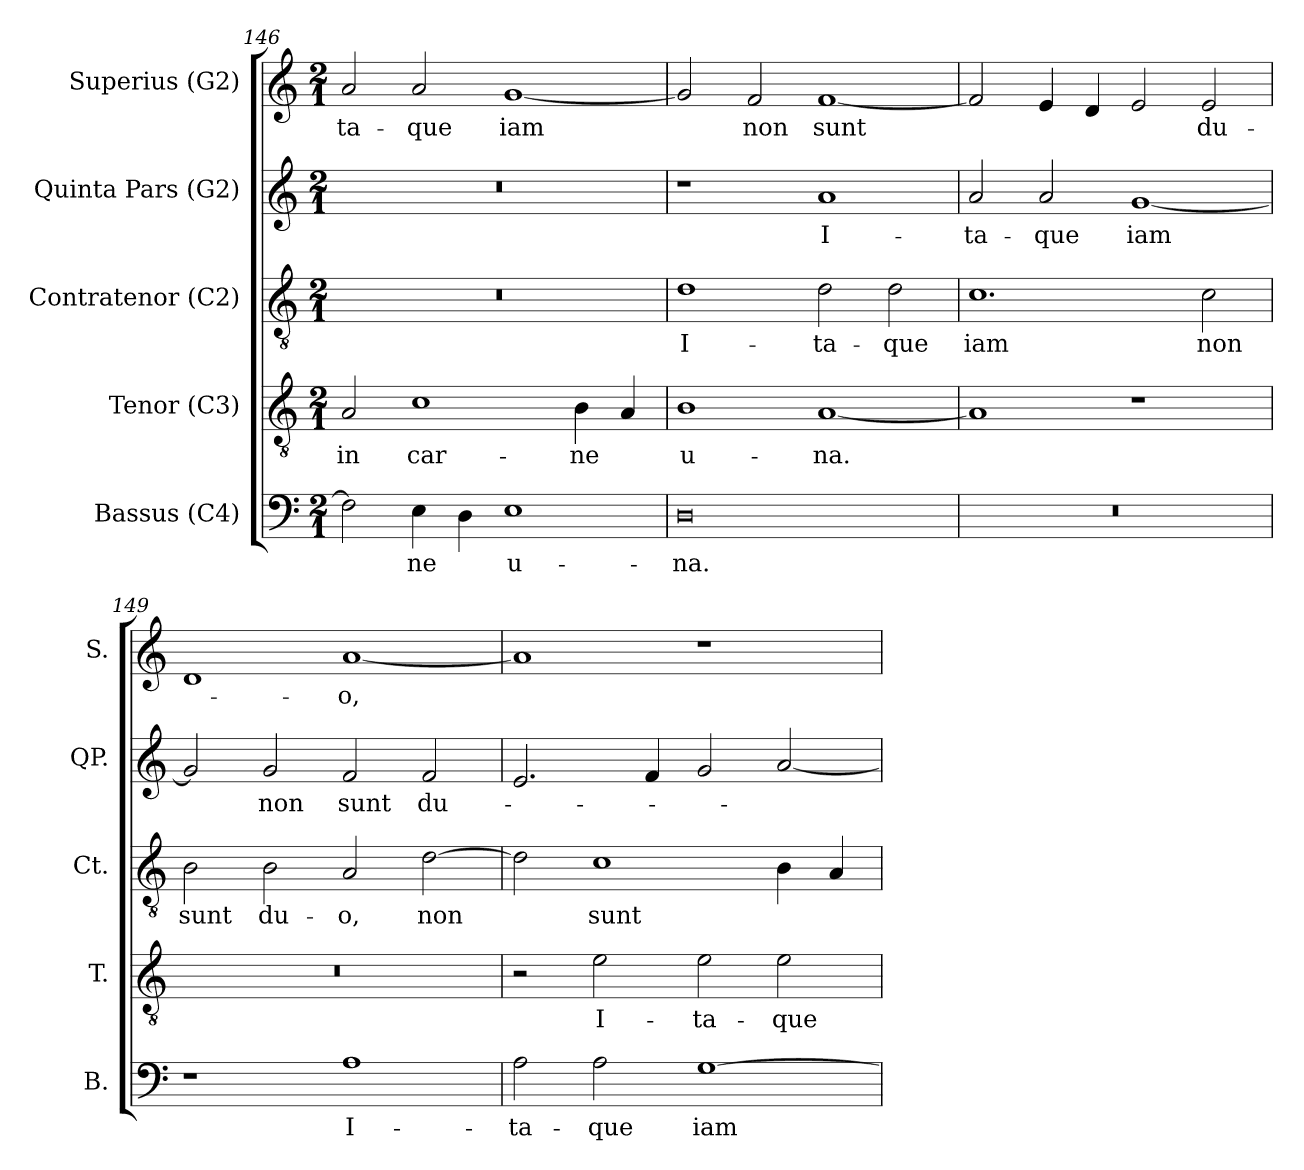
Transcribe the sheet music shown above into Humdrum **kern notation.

**kern	**text	**kern	**text	**kern	**text	**kern	**text	**kern	**text
*part5	*part5	*part4	*part4	*part3	*part3	*part2	*part2	*part1	*part1
*staff5	*staff5	*staff4	*staff4	*staff3	*staff3	*staff2	*staff2	*staff1	*staff1
*I"Bassus (C4)	*	*I"Tenor (C3)	*	*I"Contratenor (C2)	*	*I"Quinta Pars (G2)	*	*I"Superius (G2)	*
*I'B.	*	*I'T.	*	*I'Ct.	*	*I'QP.	*	*I'S.	*
*clefF4	*	*clefGv2	*	*clefGv2	*	*clefG2	*	*clefG2	*
*	*	*ITrd7c12	*	*ITrd7c12	*	*ITrd7c12	*	*	*
*k[]	*	*k[]	*	*k[]	*	*k[]	*	*k[]	*
*C:	*	*C:	*	*C:	*	*C:	*	*C:	*
*M2/1	*	*M2/1	*	*M2/1	*	*M2/1	*	*M2/1	*
=146	=146	=146	=146	=146	=146	=146	=146	=146	=146
!	!	!	!LO:LY:b:color=#000000	!LO:N:vis=1	!	!LO:N:vis=1	!	!	!
!	!	!	!	!	!	!	!	!	!LO:LY:b:color=#000000
2Fi\]	.	2AAi/	in	0r	.	0r	.	2ai/	-ta-
!	!LO:LY:b:color=#000000	!	!	!	!	!	!	!	!
!	!	!	!LO:LY:b:color=#000000	!	!	!	!	!	!
!	!	!	!	!	!	!	!	!	!LO:LY:b:color=#000000
4Ei\	-ne	1Ci	car-	.	.	.	.	2ai/	-que
4Di\	.	.	.	.	.	.	.	.	.
!	!LO:LY:b:color=#000000	!	!	!	!	!	!	!	!
!	!	!	!	!	!	!	!	!	!LO:LY:b:color=#000000
1Ei	u-	.	.	.	.	.	.	[1gi	iam
!	!	!	!LO:LY:b:color=#000000	!	!	!	!	!	!
.	.	4BBi\	-ne	.	.	.	.	.	.
.	.	4AAi/	.	.	.	.	.	.	.
!!LO:LB:g=z
=147	=147	=147	=147	=147	=147	=147	=147	=147	=147
!	!LO:LY:b:color=#000000	!	!	!	!	!	!	!	!
!	!	!	!LO:LY:b:color=#000000	!	!	!	!	!	!
!	!	!	!	!	!LO:LY:b:color=#000000	!	!	!	!
0Di	-na.	1BBi	u-	1Di	I-	1r	.	2gi/]	.
!	!	!	!	!	!	!	!	!	!LO:LY:b:color=#000000
.	.	.	.	.	.	.	.	2fi/	non
!	!	!	!LO:LY:b:color=#000000	!	!	!	!	!	!
!	!	!	!	!	!LO:LY:b:color=#000000	!	!	!	!
!	!	!	!	!	!	!	!LO:LY:b:color=#000000	!	!
!	!	!	!	!	!	!	!	!	!LO:LY:b:color=#000000
.	.	[1AAi	-na.	2Di\	-ta-	1Ai	I-	[1fi	sunt
!	!	!	!	!	!LO:LY:b:color=#000000	!	!	!	!
.	.	.	.	2Di\	-que	.	.	.	.
=148	=148	=148	=148	=148	=148	=148	=148	=148	=148
!LO:N:vis=1	!	!	!	!	!	!	!	!	!
!	!	!	!	!	!LO:LY:b:color=#000000	!	!	!	!
!	!	!	!	!	!	!	!LO:LY:b:color=#000000	!	!
0r	.	1AAi]	.	1.Ci	iam	2Ai/	-ta-	2fi/]	.
!	!	!	!	!	!	!	!LO:LY:b:color=#000000	!	!
.	.	.	.	.	.	2Ai/	-que	4ei/	.
.	.	.	.	.	.	.	.	4di/	.
!	!	!	!	!	!	!	!LO:LY:b:color=#000000	!	!
.	.	1r	.	.	.	[1Gi	iam	2ei/	.
!	!	!	!	!	!LO:LY:b:color=#000000	!	!	!	!
!	!	!	!	!	!	!	!	!	!LO:LY:b:color=#000000
.	.	.	.	2Ci\	non	.	.	2ei/	du-
=149	=149	=149	=149	=149	=149	=149	=149	=149	=149
!	!	!LO:N:vis=1	!	!	!	!	!	!	!
!	!	!	!	!	!LO:LY:b:color=#000000	!	!	!	!
1r	.	0r	.	2BBi\	sunt	2Gi/]	.	1di	.
!	!	!	!	!	!LO:LY:b:color=#000000	!	!	!	!
!	!	!	!	!	!	!	!LO:LY:b:color=#000000	!	!
.	.	.	.	2BBi\	du-	2Gi/	non	.	.
!	!LO:LY:b:color=#000000	!	!	!	!	!	!	!	!
!	!	!	!	!	!LO:LY:b:color=#000000	!	!	!	!
!	!	!	!	!	!	!	!LO:LY:b:color=#000000	!	!
!	!	!	!	!	!	!	!	!	!LO:LY:b:color=#000000
1Ai	I-	.	.	2AAi/	-o,	2Fi/	sunt	[1ai	-o,
!	!	!	!	!	!LO:LY:b:color=#000000	!	!	!	!
!	!	!	!	!	!	!	!LO:LY:b:color=#000000	!	!
.	.	.	.	[2Di\	non	2Fi/	du-	.	.
=150	=150	=150	=150	=150	=150	=150	=150	=150	=150
!	!LO:LY:b:color=#000000	!	!	!	!	!	!	!	!
2Ai\	-ta-	2r	.	2Di\]	.	2.Ei/	.	1ai]	.
!	!LO:LY:b:color=#000000	!	!	!	!	!	!	!	!
!	!	!	!LO:LY:b:color=#000000	!	!	!	!	!	!
!	!	!	!	!	!LO:LY:b:color=#000000	!	!	!	!
2Ai\	-que	2Ei\	I-	1Ci	sunt	.	.	.	.
.	.	.	.	.	.	4Fi/	.	.	.
!	!LO:LY:b:color=#000000	!	!	!	!	!	!	!	!
!	!	!	!LO:LY:b:color=#000000	!	!	!	!	!	!
[1Gi	iam	2Ei\	-ta-	.	.	2Gi/	.	1r	.
!	!	!	!LO:LY:b:color=#000000	!	!	!	!	!	!
.	.	2Ei\	-que	4BBi\	.	[2Ai/	.	.	.
.	.	.	.	4AAi/	.	.	.	.	.
=	=	=	=	=	=	=	=	=	=
*-	*-	*-	*-	*-	*-	*-	*-	*-	*-
